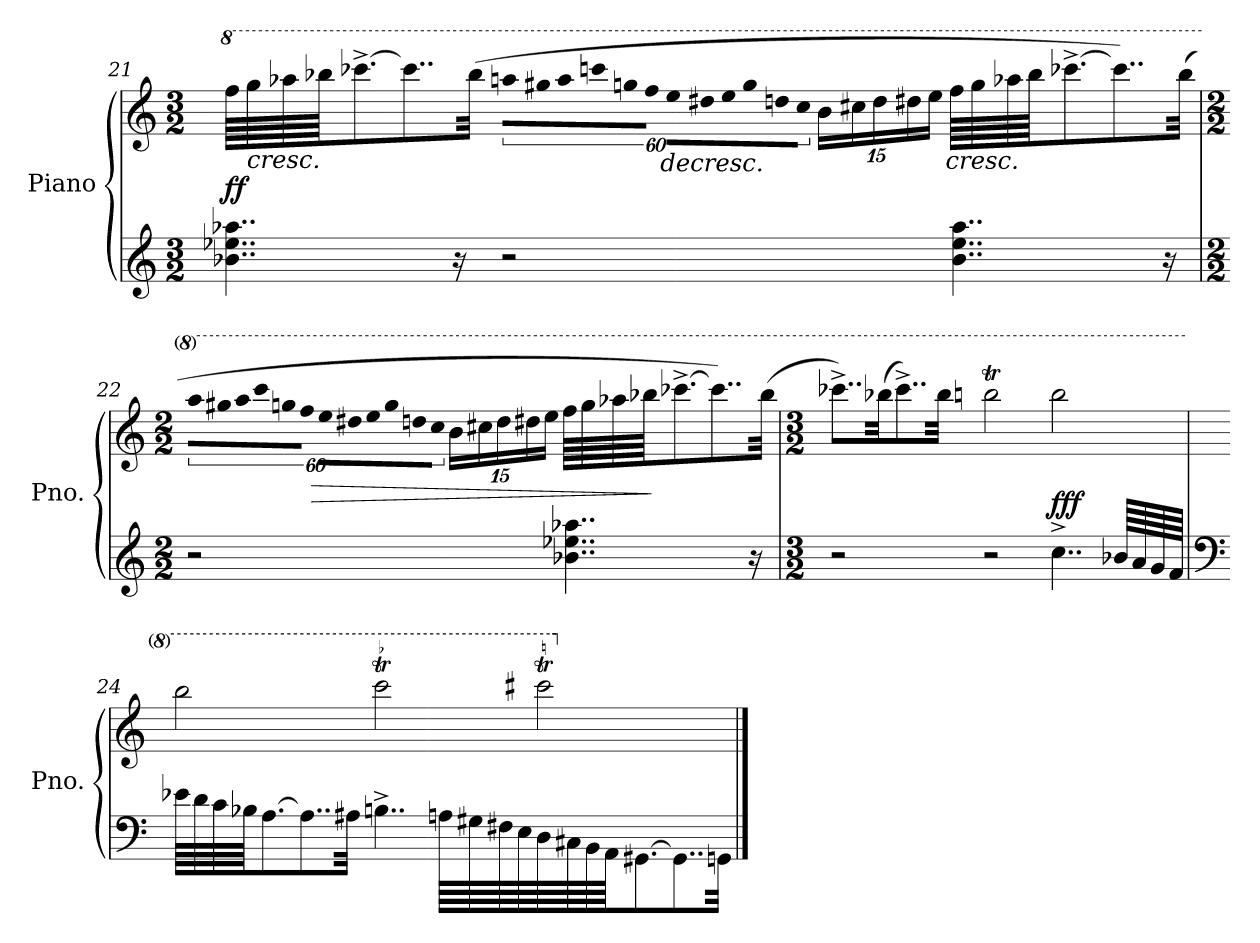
**kern	**kern	**dynam
*part1	*part1	*part1
*staff2	*staff1	*staff1/2
*I"Piano	*	*
*I'Pno.	*	*
!!LO:LB:g=z
*clefG2	*clefG2	*
*k[]	*k[]	*
*M3/2	*M3/2	*
*	*8va	*
=21	=21	=21
!	!	!LO:DY:a=2
4..b-X\ 4..ee-X\ 4..aa-X\	64fff\LLLL	ff
!	!	!LO:HP:b
.	64ggg\	<
.	64aaa-X\	.
.	64bbb-X\JJJ	.
.	[8.cccc-X^\	.
.	8..cccc-\]	.
16r	.	.
.	(>32bbb-\Jkk	.
!	!LO:N:vis=32	!
2r	1920%53aaan\LLL	.
!	!LO:N:vis=32	!
.	1920%53ggg#X\	.
!	!LO:N:vis=32	!
.	1920%53aaa\	.
!	!LO:N:vis=32	!
.	1920%53ccccn\	.
!	!LO:N:vis=32	!
.	1920%53gggn\	.
!	!LO:N:vis=32	!
.	1920%53fff\JJJ	.
!	!LO:N:vis=32	!LO:HP:b
.	1920%53eee\LLL	>
!	!LO:N:vis=32	!
.	1920%53ddd#X\	.
!	!LO:N:vis=32	!
.	1920%53eee\	.
!	!LO:N:vis=32	!
.	1920%53ggg\	.
!	!LO:N:vis=32	!
.	1920%53dddn\	.
!	!LO:N:vis=32	!
.	1920%53ccc\JJJ	.
.	30bb\LLL	.
.	30ccc#X\	.
.	30ddd\	.
.	30ddd#X\	.
.	30eee\JJJ	[
!	!	!LO:HP:b
.	64fff\LLLL	<
4..b-\ 4..ee-\ 4..aa-\	.	.
.	64ggg\	.
.	64aaa-X\	.
.	64bbb-\JJJ	]
.	[8.cccc-X^\	.
.	8..cccc-\])	.
16r	.	.
.	(>32bbb-\Jkk	.
.	480ryy	.
!!LO:LB:g=z
=22	=22	=22
*M2/2	*M2/2	*
!	!LO:N:vis=32	!
2r	1920%53aaa\LLL	.
!	!LO:N:vis=32	!
.	1920%53ggg#X\	.
!	!LO:N:vis=32	!
.	1920%53aaa\	.
!	!LO:N:vis=32	!
.	1920%53cccc\	.
!	!LO:N:vis=32	!
.	1920%53gggn\	.
!	!LO:N:vis=32	!
.	1920%53fff\JJJ	.
!	!LO:N:vis=32	!LO:HP:b
.	1920%53eee\LLL	>
!	!LO:N:vis=32	!
.	1920%53ddd#X\	.
!	!LO:N:vis=32	!
.	1920%53eee\	.
!	!LO:N:vis=32	!
.	1920%53ggg\	.
!	!LO:N:vis=32	!
.	1920%53dddn\	.
!	!LO:N:vis=32	!
.	1920%53ccc\JJJ	.
.	30bb\LLL	.
.	30ccc#X\	.
.	30ddd\	.
.	30ddd#X\	.
.	30eee\JJJ	[
.	64fff\LLLL	.
4..b-X\ 4..ee-X\ 4..aa-X\	.	.
.	64ggg\	.
.	64aaa-X\	.
.	64bbb-X\JJJ	.
.	[8.cccc-X^\	]
.	8..cccc-\])	.
16r	.	.
.	(>32bbb-\Jkk	.
.	480ryy	.
=23	=23	=23
*M3/2	*M3/2	*
*	*^	*
2r	8..cccc-X^\L)	2ryy	.
.	(>32bbb-X\KK	.	.
.	8..cccc-^\)	.	.
.	32bbb-\Jkk	.	.
*	*MM100	*	*
2r	2bbbnt\	2ccccn/yy	.
!	!	!	!LO:DY:a=2
4..cc^\	2bbb\	2cccc/yy	fff
64b-X/LLLL	.	.	.
64a/	.	.	.
64g/	.	.	.
64f/JJJJ	.	.	.
!!LO:PB:g=z	!!
=24	=24	=24	=24
*clefF4	*	*	*
64e-X\LLLL	2bbb\	2ccccTTT/yy	.
64d\	.	.	.
64c\	.	.	.
64B-X\JJJ	.	.	.
[8.A\	.	.	.
8..A\]	.	.	.
32A#X\Jkk	.	.	.
!	!LO:TR:acc=-	!	!
4..Bn^\	2cccct\	2dddd-XTTT\yy	.
64An\LLLL	.	.	.
64G#X\	.	.	.
64F#X\	.	.	.
64E\	.	.	.
64D\	2cccc#Xt\	2ddddnTTT\yy	.
64C#X\	.	.	.
64BB\	.	.	.
64AA\JJJ	.	.	.
[8.GG#X\	.	.	.
8..GG#\]	.	.	.
32GGn\Jkk	.	.	.
*	*v	*v	*
*	*X8va	*
==	==	==
*-	*-	*-
